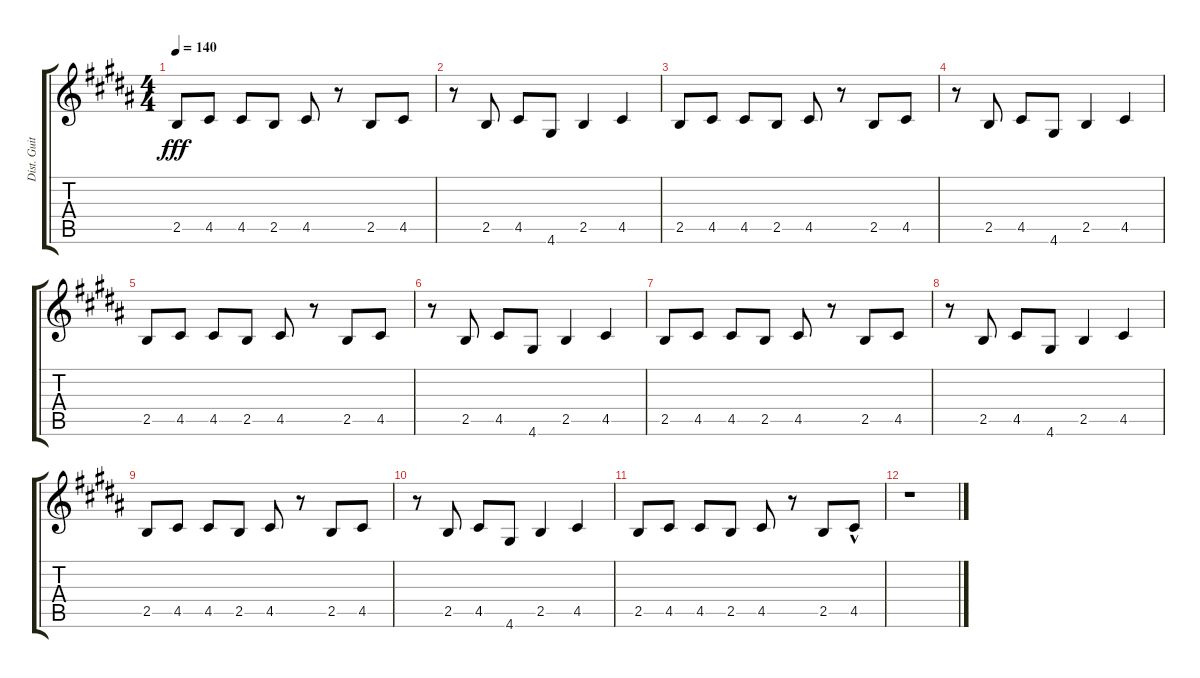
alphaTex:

\track ("Dist. Guitar" "Dist. Guit") {instrument distortionguitar}
\staff {score tabs}
\tuning (E4 B3 G3 D3 A2 E2) {hide}
\ts (4 4)
\tempo 140
\clef g2
\ks b
2.5.8{dy fff} 4.5.8 4.5.8 2.5.8 4.5.8 r.8 2.5.8 4.5.8 |
\ks g#minor
r.8 2.5.8 4.5.8 4.6.8 2.5.4 4.5.4 |
2.5.8 4.5.8 4.5.8 2.5.8 4.5.8 r.8 2.5.8 4.5.8 |
r.8 2.5.8 4.5.8 4.6.8 2.5.4 4.5.4 |
\ks b
2.5.8 4.5.8 4.5.8 2.5.8 4.5.8 r.8 2.5.8 4.5.8 |
\ks g#minor
r.8 2.5.8 4.5.8 4.6.8 2.5.4 4.5.4 |
2.5.8 4.5.8 4.5.8 2.5.8 4.5.8 r.8 2.5.8 4.5.8 |
r.8 2.5.8 4.5.8 4.6.8 2.5.4 4.5.4 |
\ks b
2.5.8 4.5.8 4.5.8 2.5.8 4.5.8 r.8 2.5.8 4.5.8 |
\ks g#minor
r.8 2.5.8 4.5.8 4.6.8 2.5.4 4.5.4 |
2.5.8 4.5.8 4.5.8 2.5.8 4.5.8 r.8 2.5.8 4.5{hac}.8 |
r.1
